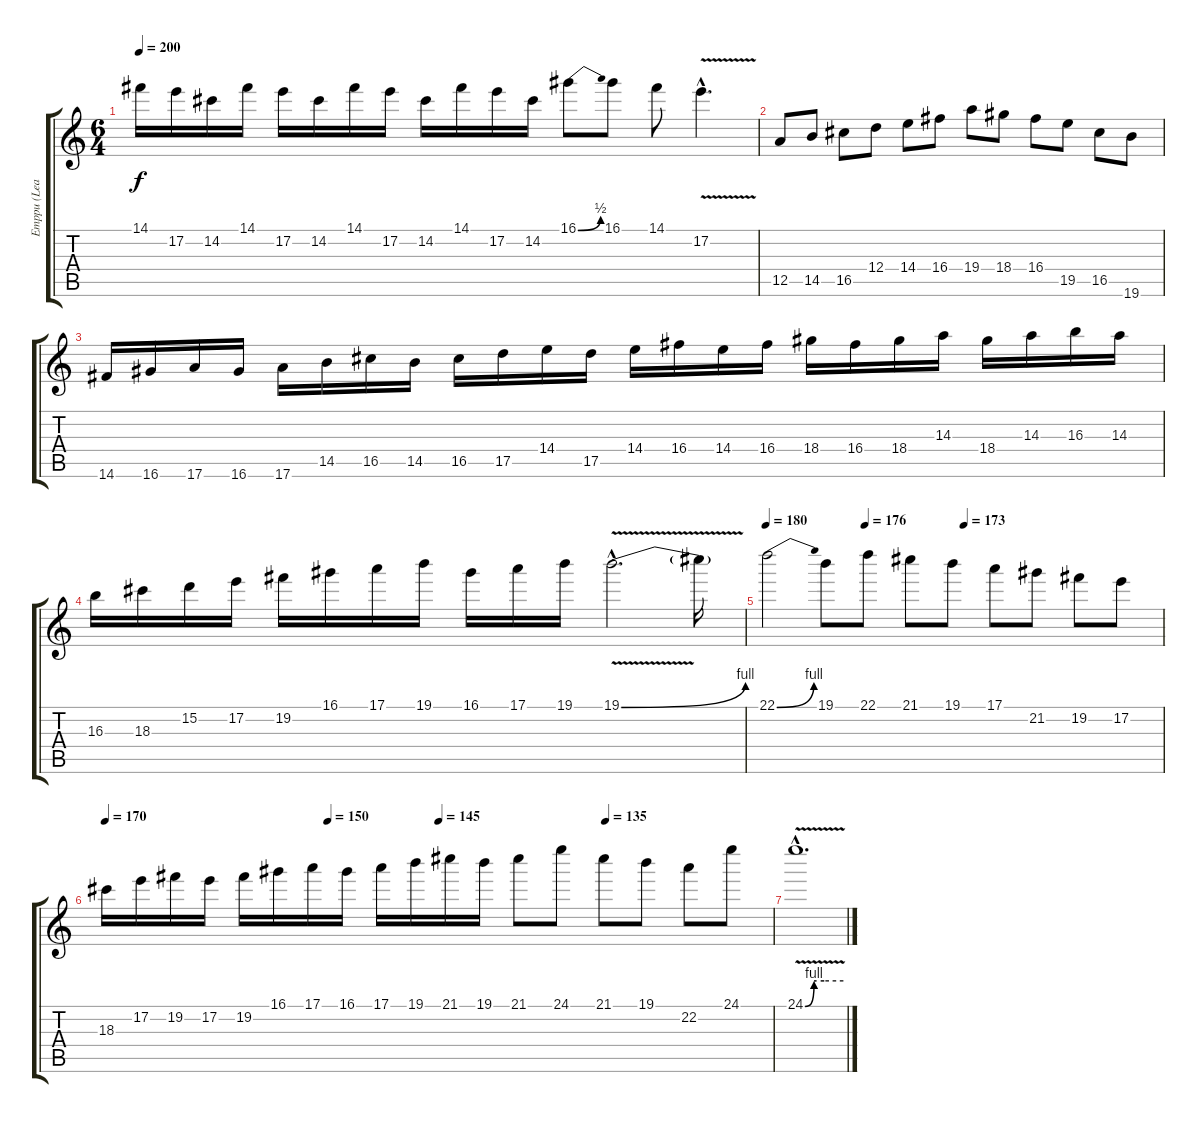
\track ("Emppu (Lead)" "Emppu (Lea") {instrument distortionguitar}
\staff {score tabs}
\tuning (E4 B3 G3 D3 A2 E2) {hide}
\ts (6 4)
\tempo 200
\clef g2
\ks c
14.1.16{dy f} 17.2.16 14.2.16 14.1.16 17.2.16 14.2.16 14.1.16 17.2.16 14.2.16 14.1.16 17.2.16 14.2.16 16.1{be (bend 0 0 60 2)}.8 16.1.8 14.1.8 17.2{v hac}.4{d} |
12.5.8 14.5.8 16.5.8 12.4.8 14.4.8 16.4.8 19.4.8 18.4.8 16.4.8 19.5.8 16.5.8 19.6.8 |
14.6.16 16.6.16 17.6.16 16.6.16 17.6.16 14.5.16 16.5.16 14.5.16 16.5.16 17.5.16 14.4.16 17.5.16 14.4.16 16.4.16 14.4.16 16.4.16 18.4.16 16.4.16 18.4.16 14.3.16 18.4.16 14.3.16 16.3.16 14.3.16 |
16.3.16 18.3.16 15.2.16 17.2.16 19.2.16 16.1.16 17.1.16 19.1.16 16.1.16 17.1.16 19.1.16 19.1{be (bend 0 0 60 4) v hac}.2{d} 19.1{t}.16 |
\tempo 180
\tempo (176 0.25)
\tempo (173 0.5)
22.1{be (bend 0 0 60 4)}.2 19.1.8 22.1.8 21.1.8 19.1.8 17.1.8 21.2.8 19.2.8 17.2.8 |
\tempo 170
\tempo (150 0.3333333333333333)
\tempo (145 0.5)
\tempo (135 0.75)
18.3.16 17.2.16 19.2.16 17.2.16 19.2.16 16.1.16 17.1.16 16.1.16 17.1.16 19.1.16 21.1.16 19.1.16 21.1.8 24.1.8 21.1.8 19.1.8 22.2.8 24.1.8 |
24.1{be (custom 0 0 14 4 18 4 30 4 60 4) v hac}.1{d}
